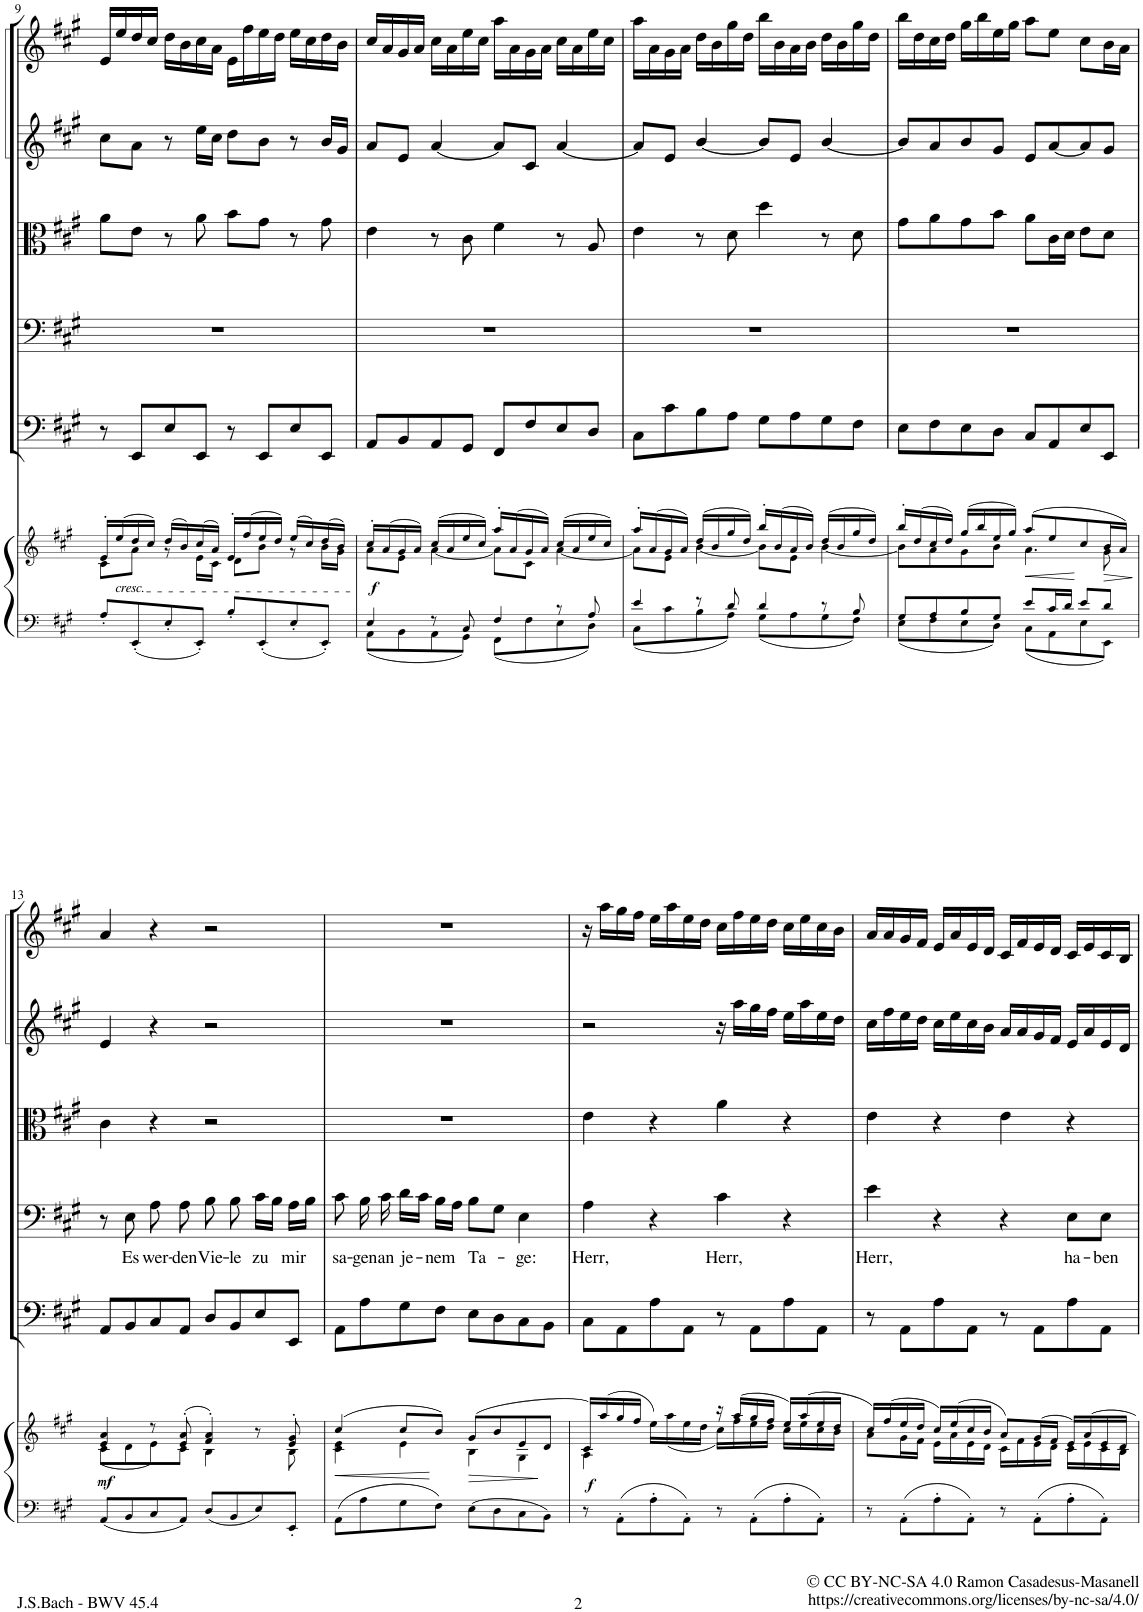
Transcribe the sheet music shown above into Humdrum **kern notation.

**kern	**kern	**dynam	**kern	**kern	**text	**kern	**kern	**kern
*part6	*part6	*part6	*part5	*part4	*part4	*part3	*part2	*part1
*staff7	*staff6	*staff6/7	*staff5	*staff4	*staff4	*staff3	*staff2	*staff1
*I"Piano reduction	*	*	*I"Conitnuo	*I"Basso	*	*I"Viola	*I"Violino II	*I"Violino I
*I'Pno	*	*	*	*	*	*	*	*
!!LO:PB:g=z
*clefF4	*clefG2	*	*clefF4	*clefF4	*	*clefC3	*clefG2	*clefG2
*k[f#c#g#]	*k[f#c#g#]	*	*k[f#c#g#]	*k[f#c#g#]	*	*k[f#c#g#]	*k[f#c#g#]	*k[f#c#g#]
*M4/4	*M4/4	*	*M4/4	*M4/4	*	*M4/4	*M4/4	*M4/4
*met(c)	*met(c)	*	*met(c)	*met(c)	*	*met(c)	*met(c)	*met(c)
=9	=9	=9	=9	=9	=9	=9	=9	=9
*	*^	*	*	*	*	*	*	*
8A'/L	16e'/LL	8c#\L	.	8r	1r	.	8a\L	8cc#\L	16e/LL
!	!LO:TX:b:i:t=cresc.	!	!	!	!	!	!	!	!
.	(16ee/	.	.	.	.	.	.	.	16ee/
8EE'/	16dd/	8a\J	.	8EE/L	.	.	8e\J	8a\J	16dd/
.	16cc#/JJ)	.	.	.	.	.	.	.	16cc#/JJ
8E'/	(16dd/LL	8r	.	8E/	.	.	8r	8r	16dd\LL
.	16b/)	.	.	.	.	.	.	.	16b\
8EE'/J	(16cc#/	16e\LL	.	8EE/J	.	.	8a\	16ee\LL	16cc#\
.	16a/JJ)	16c#\JJ	.	.	.	.	.	16cc#\JJ	16a\JJ
8B'/L	16e'/LL	8d\L	.	8r	.	.	8b\L	8dd\L	16e\LL
.	(16ff#/	.	.	.	.	.	.	.	16ff#\
8EE'/	16ee/	8b\J	.	8EE/L	.	.	8g#\J	8b\J	16ee\
.	16dd/JJ)	.	.	.	.	.	.	.	16dd\JJ
8E'/	(16ee/LL	8r	.	8E/	.	.	8r	8r	16ee\LL
.	16cc#/)	.	.	.	.	.	.	.	16cc#\
8EE'/J	(16dd/	16b\LL	.	8EE/J	.	.	8g#\	16b/LL	16dd\
.	16b/JJ)	16g#\JJ	.	.	.	.	.	16g#/JJ	16b\JJ
=10	=10	=10	=10	=10	=10	=10	=10	=10	=10
*^	*	*	*	*	*	*	*	*	*
!	!	!	!	!LO:DY:b	!	!	!	!	!	!
4E/	8AA\L	16cc#'/LL	8a\L	f	8AA/L	1r	.	4e\	8a/L	16cc#/LL
.	.	(16a/	.	.	.	.	.	.	.	16a/
.	8BB\	16g#/	8e\J	.	8BB/	.	.	.	8e/J	16g#/
.	.	16a/JJ)	.	.	.	.	.	.	.	16a/JJ
8r	8AA\	(16cc#/LL	[4a\	.	8AA/	.	.	8r	[4a/	16cc#\LL
.	.	16a/	.	.	.	.	.	.	.	16a\
8C#/	8GG#\J	16ee/	.	.	8GG#/J	.	.	8c#\	.	16ee\
.	.	16cc#/JJ)	.	.	.	.	.	.	.	16cc#\JJ
4F#/	8FF#\L	16aa'/LL	8a\L]	.	8FF#/L	.	.	4f#\	8a/L]	16aa\LL
.	.	(16a/	.	.	.	.	.	.	.	16a\
.	8F#\	16g#/	8c#\J	.	8F#/	.	.	.	8c#/J	16g#\
.	.	16a/JJ)	.	.	.	.	.	.	.	16a\JJ
8r	8E\	(16cc#/LL	[4a\	.	8E/	.	.	8r	[4a/	16cc#\LL
.	.	16a/	.	.	.	.	.	.	.	16a\
8A/	8D\J	16ee/	.	.	8D/J	.	.	8A/	.	16ee\
.	.	16cc#/JJ)	.	.	.	.	.	.	.	16cc#\JJ
=11	=11	=11	=11	=11	=11	=11	=11	=11	=11	=11
4e/	8C#\L	16aa'/LL	8a\L]	.	8C#\L	1r	.	4e\	8a/L]	16aa\LL
.	.	(16a/	.	.	.	.	.	.	.	16a\
.	8c#\	16g#/	8e\J	.	8c#\	.	.	.	8e/J	16g#\
.	.	16a/JJ)	.	.	.	.	.	.	.	16a\JJ
8r	8B\	(16dd/LL	[4b\	.	8B\	.	.	8r	[4b/	16dd\LL
.	.	16b/	.	.	.	.	.	.	.	16b\
8d/	8A\J	16gg#/	.	.	8A\J	.	.	8d\	.	16gg#\
.	.	16dd/JJ)	.	.	.	.	.	.	.	16dd\JJ
4d/	8G#\L	16bb'/LL	8b\L]	.	8G#\L	.	.	4dd\	8b/L]	16bb\LL
.	.	(16b/	.	.	.	.	.	.	.	16b\
.	8A\	16a/	8e\J	.	8A\	.	.	.	8e/J	16a\
.	.	16b/JJ)	.	.	.	.	.	.	.	16b\JJ
8r	8G#\	(16dd/LL	[4b\	.	8G#\	.	.	8r	[4b/	16dd\LL
.	.	16b/	.	.	.	.	.	.	.	16b\
8B/	8F#\J	16gg#/	.	.	8F#\J	.	.	8d\	.	16gg#\
.	.	16dd/JJ)	.	.	.	.	.	.	.	16dd\JJ
=12	=12	=12	=12	=12	=12	=12	=12	=12	=12	=12
8G#/L	8E\L	16bb'/LL	8b\L]	.	8E\L	1r	.	8g#\L	8b/L]	16bb\LL
.	.	(16dd/	.	.	.	.	.	.	.	16dd\
8A/	8F#\	16cc#/	8a\	.	8F#\	.	.	8a\	8a/	16cc#\
.	.	16dd/JJ)	.	.	.	.	.	.	.	16dd\JJ
8B/	8E\	(16gg#/LL	8g#\	.	8E\	.	.	8g#\	8b/	16gg#\LL
.	.	16bb/	.	.	.	.	.	.	.	16bb\
8G#/J	8D\J	16ee/	8b\J	.	8D\J	.	.	8b\J	8g#/J	16ee\
.	.	16gg#/JJ)	.	.	.	.	.	.	.	16gg#\JJ
!	!	!	!	!LO:HP:b	!	!	!	!	!	!
8e/L	8C#\L	(8aa/L	4.a\	<	8C#/L	.	.	8a\L	8e/L	8aa\L
16c#/L	8AA\	8ee/	.	.	8AA/	.	.	16c#\L	[8a/	8ee\J
16d/JJ	.	.	.	.	.	.	.	16d\JJ	.	.
8e/L	8E\	8cc#/	.	[	8E/	.	.	8e\L	8a/]	8cc#\L
!	!	!	!	!LO:HP:b	!	!	!	!	!	!
8d/J	8EE\J	16b/L	8g#\	>	8EE/J	.	.	8d\J	8g#/J	16b\L
.	.	16a/JJ)	.	.	.	.	.	.	.	16a\JJ
*v	*v	*	*	*	*	*	*	*	*	*
*	*v	*v	*	*	*	*	*	*	*
.	.	]	.	.	.	.	.	.
!!LO:LB:g=z
=13	=13	=13	=13	=13	=13	=13	=13	=13
*	*^	*	*	*	*	*	*	*
!	!	!	!LO:DY:b	!	!	!	!	!	!
8AA/L	4e/ 4a/	(8c#\L	mf	8AA/L	8r	.	4c#\	4e/	4a/
!	!	!	!	!	!	!LO:LY:b	!	!	!
8BB/	.	8d\	.	8BB/	8E\	Es	.	.	.
!	!	!	!	!	!	!LO:LY:b	!	!	!
8C#/	8r	8e\)	.	8C#/	8A\	wer-	4r	4r	4r
!	!	!	!	!	!	!LO:LY:b	!	!	!
8AA/J	(8e/' 8a/'	8c#\J	.	8AA/J	8A\	den	.	.	.
!	!	!	!	!	!	!LO:LY:b	!	!	!
8D/L	4f#/' 4a/')	4B\	.	8D/L	8B\	Vie-	2r	2r	2r
!	!	!	!	!	!	!LO:LY:b	!	!	!
8BB/	.	.	.	8BB/	8B\	le	.	.	.
!	!	!	!	!	!	!LO:LY:b	!	!	!
8E/	8r	8ryy	.	8E/	16c#\LL	zu	.	.	.
.	.	.	.	.	16B\JJ	.	.	.	.
!	!	!	!	!	!	!LO:LY:b	!	!	!
8EE'/J	8e/' 8g#/'	8B\	.	8EE/J	16A\LL	mir	.	.	.
.	.	.	.	.	16B\JJ	.	.	.	.
=14	=14	=14	=14	=14	=14	=14	=14	=14	=14
!	!	!	!LO:HP:b	!	!	!LO:LY:b	!	!	!
8AA\L	(4cc#/	4c#\ 4e\	<	8AA\L	8c#\	sa-	1r	1r	1r
!	!	!	!	!	!	!LO:LY:b	!	!	!
8A\	.	.	.	8A\	16B\	-gen	.	.	.
!	!	!	!	!	!	!LO:LY:b	!	!	!
.	.	.	.	.	16c#\	an	.	.	.
!	!	!	!	!	!	!LO:LY:b	!	!	!
8G#\	8cc#/L	4e\	.	8G#\	16d\LL	je-	.	.	.
.	.	.	.	.	16c#\JJ	.	.	.	.
!	!	!	!	!	!	!LO:LY:b	!	!	!
8F#\J	8b/J)	.	[	8F#\J	16B\LL	-nem	.	.	.
.	.	.	.	.	16A\JJ	.	.	.	.
!	!	!	!LO:HP:b	!	!	!LO:LY:b	!	!	!
8E\L	(8g#/L	4B\	>	8E\L	8B\L	Ta-	.	.	.
8D\	8b/	.	.	8D\	8G#\J	.	.	.	.
!	!	!	!	!	!	!LO:LY:b	!	!	!
8C#\	8e/	4G#\	.	8C#\	4E\	-ge:	.	.	.
8BB\J	8d/J	.	]	8BB\J	.	.	.	.	.
=15	=15	=15	=15	=15	=15	=15	=15	=15	=15
!	!	!	!LO:DY:b	!	!	!LO:LY:b	!	!	!
8r	16c#/LL)	4A\	f	8C#\L	4A\	Herr,	4e\	2r	16r
.	(16aa/	.	.	.	.	.	.	.	16aa\LL
8AA'\L	16gg#/	.	.	8AA\	.	.	.	.	16gg#\
.	16ff#/JJ	.	.	.	.	.	.	.	16ff#\JJ
8A'\	16ee\LL)	4ryy	.	8A\	4r	.	4r	.	16ee\LL
.	(16aa\	.	.	.	.	.	.	.	16aa\
8AA'\J	16ee\	.	.	8AA\J	.	.	.	.	16ee\
.	16dd\JJ	.	.	.	.	.	.	.	16dd\JJ
!	!	!	!	!	!	!LO:LY:b	!	!	!
8r	16r	16cc#\LL)	.	8r	4c#\	Herr,	4a\	16r	16cc#\LL
.	(16aa/LL	16ff#\	.	.	.	.	.	16aa\LL	16ff#\
8AA'\L	16gg#/	16ee\	.	8AA\L	.	.	.	16gg#\	16ee\
.	16ff#/JJ	16dd\JJ	.	.	.	.	.	16ff#\JJ	16dd\JJ
8A'\	16ee/LL)	16cc#\LL	.	8A\	4r	.	4r	16ee\LL	16cc#\LL
.	(16aa/	16ee\	.	.	.	.	.	16aa\	16ee\
8AA'\J	16ee/	16cc#\	.	8AA\J	.	.	.	16ee\	16cc#\
.	16dd/JJ	16b\JJ	.	.	.	.	.	16dd\JJ	16b\JJ
=16	=16	=16	=16	=16	=16	=16	=16	=16	=16
!	!	!	!	!	!	!LO:LY:b	!	!	!
8r	16cc#/LL)	8a\L	.	8r	4e\	Herr,	4e\	16cc#\LL	16a/LL
.	(16ff#/	.	.	.	.	.	.	16ff#\	16a/
8AA'\L	16ee/	16g#\L	.	8AA\L	.	.	.	16ee\	16g#/
.	16dd/JJ	16f#\JJ	.	.	.	.	.	16dd\JJ	16f#/JJ
8A'\	16cc#/LL)	16e\LL	.	8A\	4r	.	4r	16cc#\LL	16e/LL
.	(16ee/	16a\	.	.	.	.	.	16ee\	16a/
8AA'\J	16cc#/	16e\	.	8AA\J	.	.	.	16cc#\	16e/
.	16b/JJ	16d\JJ	.	.	.	.	.	16b\JJ	16d/JJ
8r	8a/L)	16c#\LL	.	8r	4r	.	4e\	16a/LL	16c#/LL
.	.	16f#\	.	.	.	.	.	16a/	16f#/
8AA'\L	(16g#/L	16e\	.	8AA\L	.	.	.	16g#/	16e/
.	16f#/JJ	16d\JJ	.	.	.	.	.	16f#/JJ	16d/JJ
!	!	!	!	!	!	!LO:LY:b	!	!	!
8A'\	16e/LL)	16c#\LL	.	8A\	8E\L	ha-	4r	16e/LL	16c#/LL
.	16a/	16e\	.	.	.	.	.	16a/	16e/
!	!	!	!	!	!	!LO:LY:b	!	!	!
8AA'\J	16e/	16c#\	.	8AA\J	8E\J	ben	.	16e/	16c#/
.	16d/JJ	16B\JJ	.	.	.	.	.	16d/JJ	16B/JJ
*	*v	*v	*	*	*	*	*	*	*
=	=	=	=	=	=	=	=	=
*-	*-	*-	*-	*-	*-	*-	*-	*-
